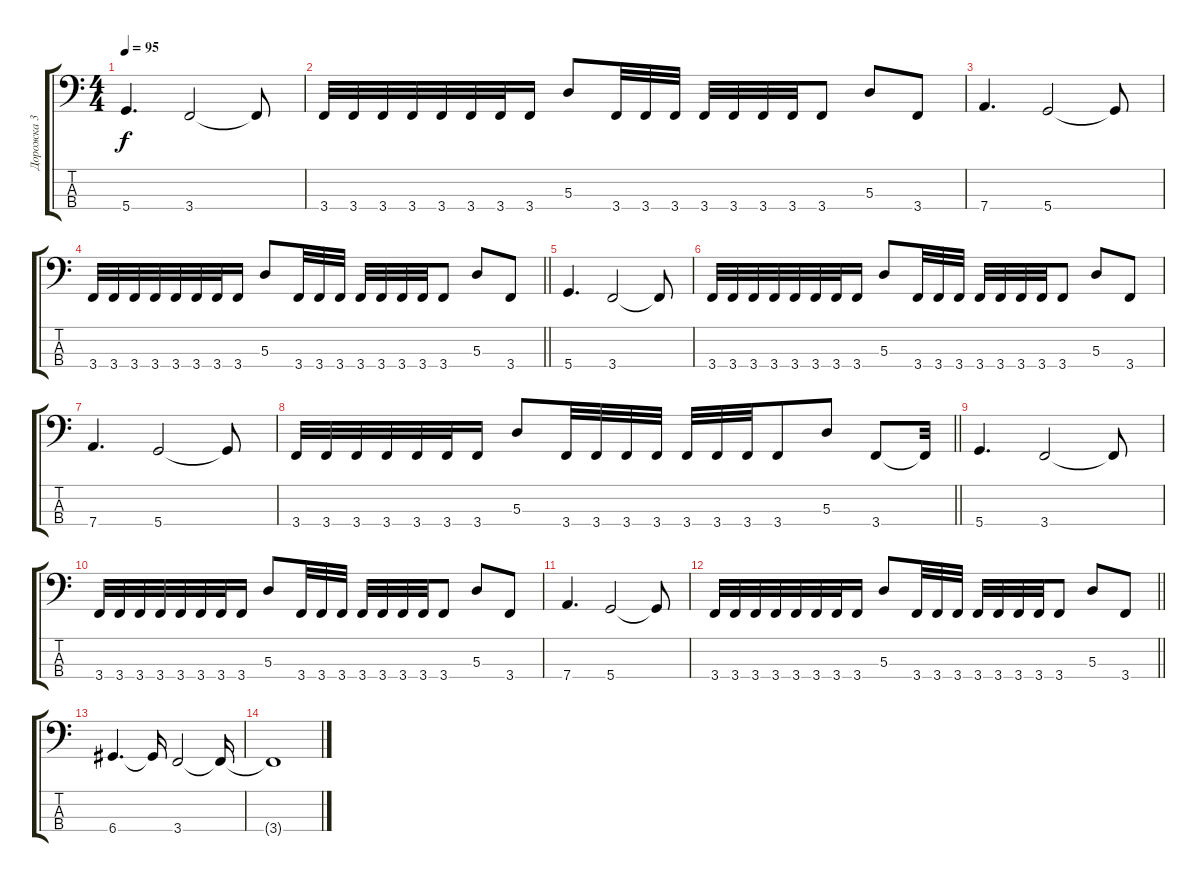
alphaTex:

\track ("Дорожка 3" "Дорожка 3") {instrument electricbassfinger}
\staff {score tabs}
\tuning (G2 D2 A1 D1) {hide}
\ts (4 4)
\tempo 95
\clef f4
\ks c
5.4.4{d dy f} 3.4.2 3.4{t}.8 |
3.4.32 3.4.32 3.4.32 3.4.32 3.4.32 3.4.32 3.4.32 3.4.16 5.3.8 3.4.32 3.4.32 3.4.32 3.4.32 3.4.32 3.4.32 3.4.32 3.4.8 5.3.8 3.4.8 |
7.4.4{d} 5.4.2 5.4{t}.8 |
\barLineRight lightlight
3.4.32 3.4.32 3.4.32 3.4.32 3.4.32 3.4.32 3.4.32 3.4.16 5.3.8 3.4.32 3.4.32 3.4.32 3.4.32 3.4.32 3.4.32 3.4.32 3.4.8 5.3.8 3.4.8 |
5.4.4{d} 3.4.2 3.4{t}.8 |
3.4.32 3.4.32 3.4.32 3.4.32 3.4.32 3.4.32 3.4.32 3.4.16 5.3.8 3.4.32 3.4.32 3.4.32 3.4.32 3.4.32 3.4.32 3.4.32 3.4.8 5.3.8 3.4.8 |
7.4.4{d} 5.4.2 5.4{t}.8 |
\barLineRight lightlight
3.4.32 3.4.32 3.4.32 3.4.32 3.4.32 3.4.32 3.4.16 5.3.8 3.4.32 3.4.32 3.4.32 3.4.32 3.4.32 3.4.32 3.4.32 3.4.8 5.3.8 3.4.8 3.4{t}.32 |
5.4.4{d} 3.4.2 3.4{t}.8 |
3.4.32 3.4.32 3.4.32 3.4.32 3.4.32 3.4.32 3.4.32 3.4.16 5.3.8 3.4.32 3.4.32 3.4.32 3.4.32 3.4.32 3.4.32 3.4.32 3.4.8 5.3.8 3.4.8 |
7.4.4{d} 5.4.2 5.4{t}.8 |
\barLineRight lightlight
3.4.32 3.4.32 3.4.32 3.4.32 3.4.32 3.4.32 3.4.32 3.4.16 5.3.8 3.4.32 3.4.32 3.4.32 3.4.32 3.4.32 3.4.32 3.4.32 3.4.8 5.3.8 3.4.8 |
6.4.4{d} 6.4{t}.16 3.4.2{volume 0} 3.4{t}.16 |
3.4{t}.1
